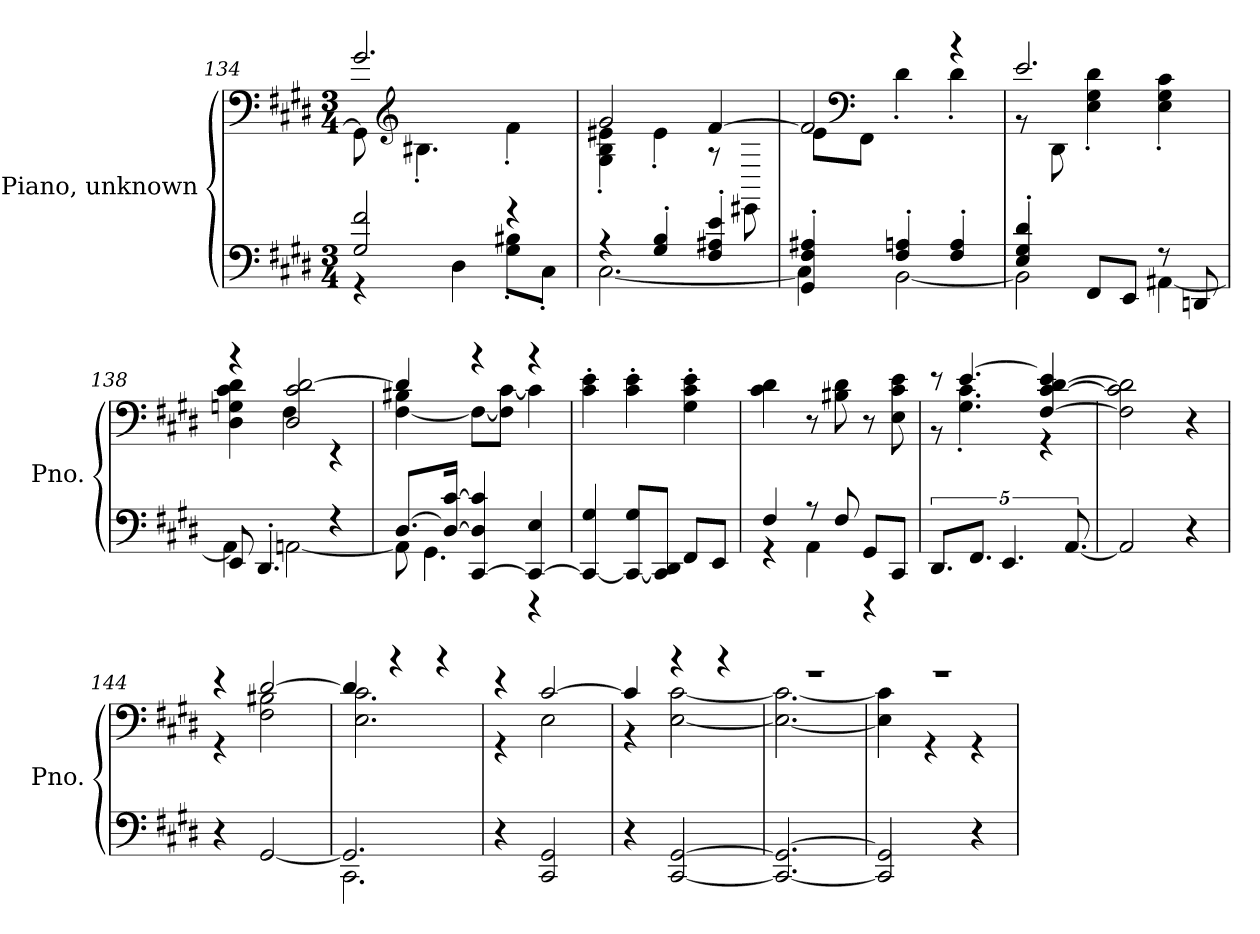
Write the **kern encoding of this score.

**kern	**kern
*part1	*part1
*staff2	*staff1
*I"Piano, unknown	*
*I'Pno.	*
!!LO:LB:g=z
*clefF4	*clefF4
*k[f#c#g#d#]	*k[f#c#g#d#]
*M3/4	*M3/4
=134	=134
*^	*^
2G#/ 2f#/	4r	2.g#/	8GG#\]
*	*	*clefG2	*
.	.	.	4.B#X'\
.	4D#\	.	.
4r	8G#\' 8B#X\'L	.	4f#'\
.	8C#'\J	.	.
=135	=135	=135	=135
4r	[2.C#\	2g#/	4G#\' 4B\' 4e#X\'
4G#/' 4B/'	.	.	4e#'\
4F#/' 4A#X/' 4e/'	.	[4f#/	8r
.	.	.	8EE#X\
=136	=136	=136	=136
4GG#/' 4F#/' 4A#X/'	4C#\]	2f#/]	8e\L
*	*	*clefF4	*
.	.	.	8FF#\J
4F#/' 4An/'	[2BB\	.	4d#'\
4F#/' 4A/'	.	4r	4d#'\
=137	=137	=137	=137
4E/' 4G#/' 4d#/'	2BB\]	2.e/	8r
.	.	.	8DD#\
8FF#/L	.	.	4E\' 4G#\' 4d#\'
8EE/J	.	.	.
8r	[4AA#X\	.	4E\' 4G#\' 4c#\'
8DDn/	.	.	.
=138	=138	=138	=138
8EE/	4AA#\]	4r	4D#\ 4Gn\ 4c#\ 4d#\
4.DD#'/	.	.	.
.	[2AAn\	2D#/ 2c#/ [2d#/	4F#\
4r	.	.	4r
!!LO:LB:g=z	!!
=139	=139	=139	=139
[8.D#/L	8AA\]	4d#/]	[4F#\ 4B#X\
.	4.GG#\	.	.
16D#/_ [16c#/Jk	.	.	.
[4CC#/ 4D#/] 4c#/]	.	4r	8F#\L_
.	.	.	8F#\] [8c#\J
4CC#/_ 4E/	4r	4r	4c#\]
*v	*v	*	*
*	*v	*v
=140	=140
4CC#/_ 4G#/	4c#\' 4e\'
8CC#/_ 8G#/L	4c#\' 4e\'
8CC#/] 8DD#/J	.
8FF#/L	4G#\' 4c#\' 4e\'
8EE/J	.
=141	=141
*^	*
4F#/	4r	4c#\ 4d#\
8r	4AA\	8r
8F#/	.	8B#X\ 8d#\
8GG#/L	4r	8r
8CC#/J	.	8E\ 8c#\ 8e\
*v	*v	*
=142	=142
*	*^
10.DD#/L	8r	8r
.	[4.e/	4.G#\' 4.c#\'
10.FF#/J	.	.
5.EE/	.	.
.	[4F#/ [4c#/ [4d#/ 4e/]	4r
[10.AA/	.	.
*	*v	*v
=143	=143
2AA/]	2F#\] 2c#\] 2d#\]
4r	4r
=144	=144
*	*^
4r	4r	4r
[2GG#/	[2d#/	2F#\ 2B#X\
!!LO:LB:g=z	!!
=145	=145	=145
*^	*	*
2.GG#/]	2.CC#\	4d#/]	2.E\ 2.c#\
.	.	4r	.
.	.	4r	.
*v	*v	*	*
=146	=146	=146
4r	4r	4r
2CC#/ 2GG#/	[2c#/	2E\
=147	=147	=147
4r	4c#/]	4r
[2CC#/ [2GG#/	4r	[2E\ [2c#\
.	4r	.
=148	=148	=148
2.CC#/_ 2.GG#/_	2.r	2.E\_ 2.c#\_
=149	=149	=149
2CC#/] 2GG#/]	2.r	4E\] 4c#\]
.	.	4r
4r	.	4r
*	*v	*v
=	=
*-	*-
